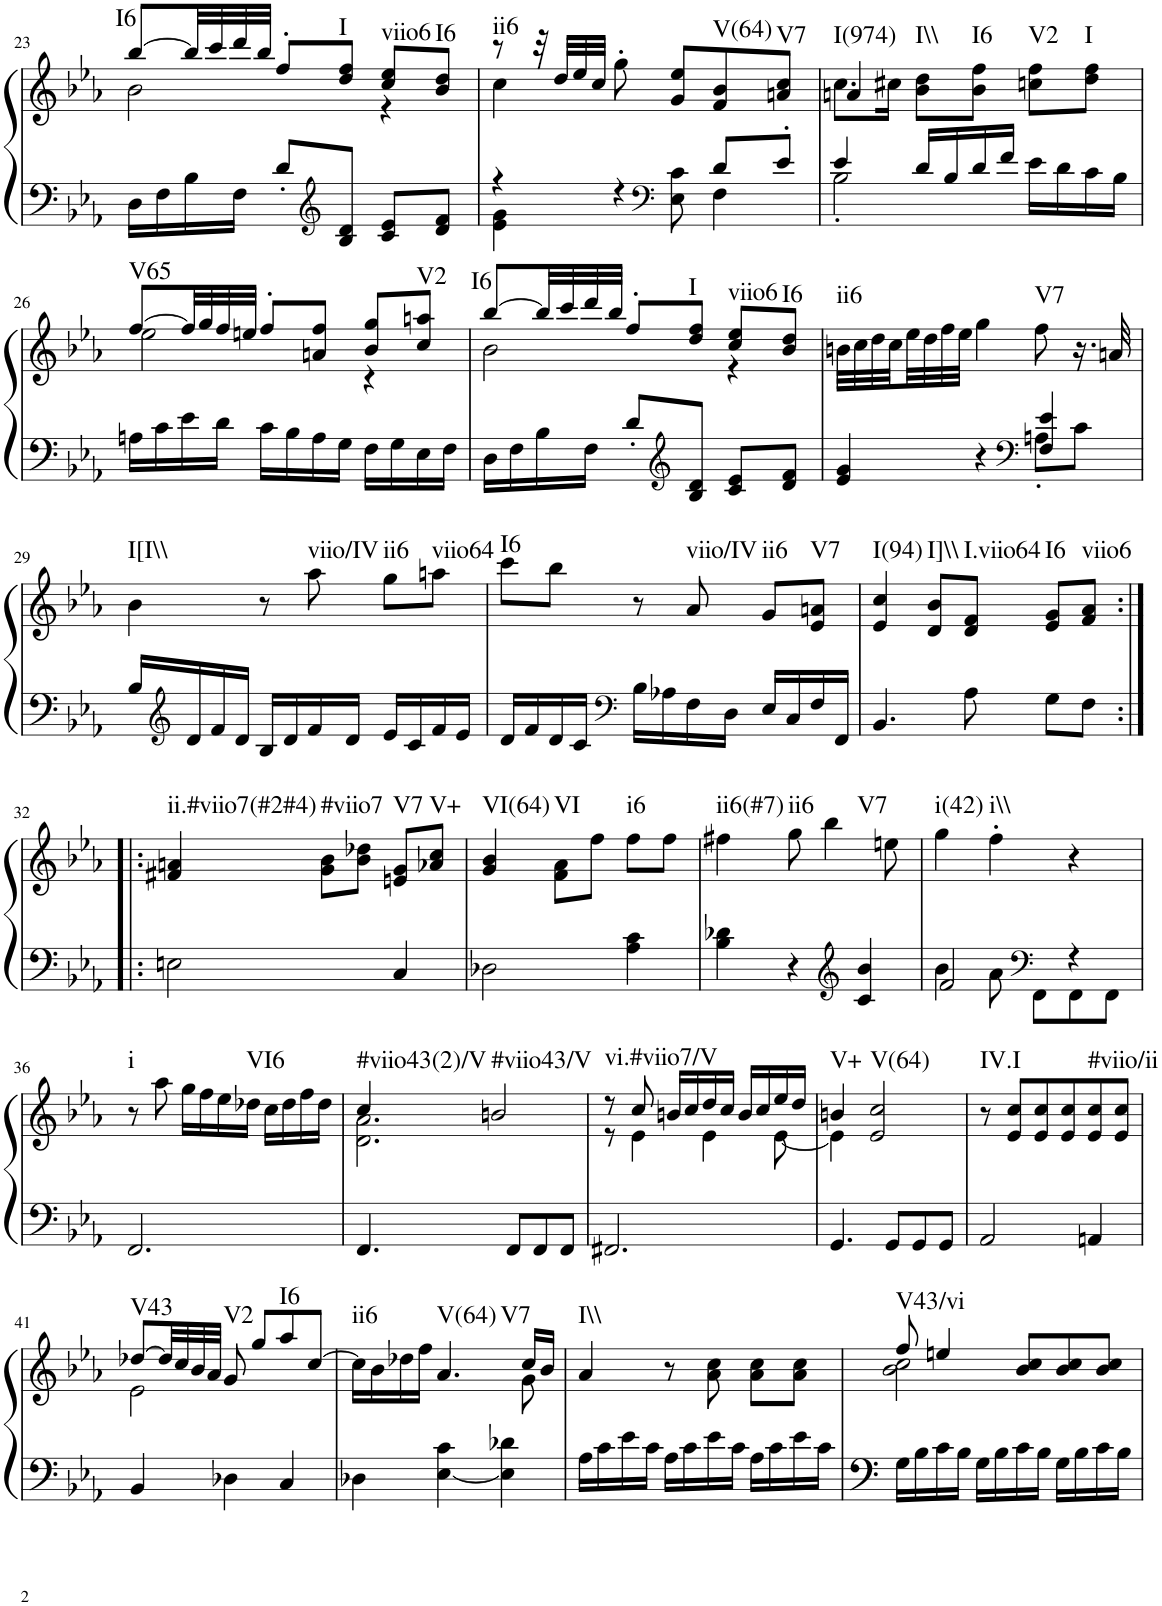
**kern	**kern	**harte
*part1	*part1	*part1
*staff2	*staff1	*
*I"Piano, Piano right	*	*
*I'Pno.	*	*
!!LO:PB:g=z
*clefF4	*clefG2	*
*k[b-e-a-]	*k[b-e-a-]	*
*M3/4	*M3/4	*
=23	=23	=23
*	*^	*
!	!	!	!LO:H:kt=I6
16D\LL	[8bb-/L	2b-\	N
16F\	.	.	.
16B-\	32bb-/LL]	.	.
.	32ccc/	.	.
16F\JJ	32ddd/	.	.
.	32bb-/JJJ	.	.
8d'/L	8ff'/L	.	.
*clefG2	*	*	*
!	!	!	!LO:H:kt=I
8B-/ 8d/J	8dd/ 8ff/J	.	N
!	!	!	!LO:H:kt=viio6
8c/ 8e-/L	8cc/ 8ee-/L	4r	N
!	!	!	!LO:H:kt=I6
8d/ 8f/J	8b-/ 8dd/J	.	N
=24	=24	=24	=24
*^	*	*	*
!	!	!	!	!LO:H:kt=ii6
4r	4e-\ 4g\	8r	4cc\	N
.	.	32r	.	.
.	.	32dd/LLL	.	.
.	.	32ee-/	.	.
.	.	32cc/JJJ	.	.
4r	8ryy	8gg'\	2ryy	.
*clefF4	*	*	*	*
.	8E-\ 8c\	8g/ 8ee-/L	.	.
!	!	!	!	!LO:H:kt=V(64)
8d/L	4F\	8f/ 8b-/	.	N
!	!	!	!	!LO:H:kt=V7
8e-'/J	.	8an/ 8cc/J	.	N
=25	=25	=25	=25	=25
!	!	!	!	!LO:H:kt=I(974)
4e-/	2B-'\	4an/	8.cc\L	N
.	.	.	16cc#X\Jk	.
!	!	!	!	!LO:H:kt=I\\
16d/LL	.	8b-\ 8dd\L	2ryy	N
16B-/	.	.	.	.
!	!	!	!	!LO:H:kt=I6
16d/	.	8b-\ 8ff\J	.	N
16f/JJ	.	.	.	.
!	!	!	!	!LO:H:kt=V2
16e-\LL	4ryy	8ccn\ 8ff\L	.	N
16d\	.	.	.	.
!	!	!	!	!LO:H:kt=I
16c\	.	8dd\ 8ff\J	.	N
16B-\JJ	.	.	.	.
*v	*v	*	*	*
!!LO:LB:g=z	!!
=26	=26	=26	=26
!	!	!	!LO:H:kt=V65
16An\LL	[8ff/L	2ee-\	N
16c\	.	.	.
16e-\	32ff/LL]	.	.
.	32gg/	.	.
16d\JJ	32ff/	.	.
.	32een/JJJ	.	.
16c\LL	8ff'/L	.	.
16B-\	.	.	.
16A\	8an/ 8ff/J	.	.
16G\JJ	.	.	.
16F\LL	8b-/ 8gg/L	4r	.
16G\	.	.	.
!	!	!	!LO:H:kt=V2
16E-\	8cc/ 8aan/J	.	N
16F\JJ	.	.	.
=27	=27	=27	=27
!	!	!	!LO:H:kt=I6
16D\LL	[8bb-/L	2b-\	N
16F\	.	.	.
16B-\	32bb-/LL]	.	.
.	32ccc/	.	.
16F\JJ	32ddd/	.	.
.	32bb-/JJJ	.	.
8d'/L	8ff'/L	.	.
*clefG2	*	*	*
!	!	!	!LO:H:kt=I
8B-/ 8d/J	8dd/ 8ff/J	.	N
!	!	!	!LO:H:kt=viio6
8c/ 8e-/L	8cc/ 8ee-/L	4r	N
!	!	!	!LO:H:kt=I6
8d/ 8f/J	8b-/ 8dd/J	.	N
*	*v	*v	*
=28	=28	=28
*^	*	*
!	!	!	!LO:H:kt=ii6
4e-/ 4g/	2ryy	32bn\LLL	N
.	.	32cc\	.
.	.	32dd\	.
.	.	32cc\	.
.	.	32ee-\	.
.	.	32dd\	.
.	.	32ff\	.
.	.	32ee-\JJJ	.
4r	.	4gg\	.
*clefF4	*	*	*
!	!	!	!LO:H:kt=V7
4F/ 4e-/	8An'\L	8ff\	N
.	8c\J	16.r	.
.	.	32an/	.
*v	*v	*	*
!!LO:LB:g=z
=29	=29	=29
!	!	!LO:H:kt=I[I\\
16B-/LL	4b-\	N
*clefG2	*	*
16d/	.	.
16f/	.	.
16d/JJ	.	.
16B-/LL	8r	.
16d/	.	.
!	!	!LO:H:kt=viio/IV
16f/	8aa-\	N
16d/JJ	.	.
!	!	!LO:H:kt=ii6
16e-/LL	8gg\L	N
16c/	.	.
!	!	!LO:H:kt=viio64
16f/	8aan\J	N
16e-/JJ	.	.
=30	=30	=30
!	!	!LO:H:kt=I6
16d/LL	8ccc\L	N
16f/	.	.
16d/	8bb-\J	.
16c/JJ	.	.
*clefF4	*	*
16B-\LL	8r	.
16A-X\	.	.
!	!	!LO:H:kt=viio/IV
16F\	8a-/	N
16D\JJ	.	.
!	!	!LO:H:kt=ii6
16E-/LL	8g/L	N
16C/	.	.
!	!	!LO:H:kt=V7
16F/	8e-/ 8an/J	N
16FF/JJ	.	.
=31	=31	=31
!	!	!LO:H:kt=I(94)
4.BB-/	4e-/ 4cc/	N
!	!	!LO:H:kt=I]\\
.	8d/ 8b-/L	N
!	!	!LO:H:kt=I.viio64
8A-\	8d/ 8f/J	N
!	!	!LO:H:kt=I6
8G\L	8e-/ 8g/L	N
!	!	!LO:H:kt=viio6
8F\J	8f/ 8a-/J	N
!!LO:LB:g=z
=32:|!|:	=32:|!|:	=32:|!|:
!	!	!LO:H:kt=ii.#viio7(#2#4)
2En\	4f#X/ 4an/	N
!	!	!LO:H:kt=#viio7
.	8g\ 8b-\L	N
.	8b-\ 8dd-X\J	.
!	!	!LO:H:kt=V7
4C/	8en/ 8g/L	N
!	!	!LO:H:kt=V+
.	8a-X/ 8cc/J	N
=33	=33	=33
!	!	!LO:H:kt=VI(64)
2D-X\	4g/ 4b-/	N
!	!	!LO:H:kt=VI
.	8f\ 8a-\L	N
.	8ff\J	.
!	!	!LO:H:kt=i6
4A-\ 4c\	8ff\L	N
.	8ff\J	.
=34	=34	=34
!	!	!LO:H:kt=ii6(#7)
4B-\ 4d-X\	4ff#X\	N
!	!	!LO:H:kt=ii6
4r	8gg\	N
!	!	!LO:H:kt=V7
.	4bb-\	N
*clefG2	*	*
4c/ 4b-/	.	.
.	8een\	.
=35	=35	=35
*^	*	*
!	!	!	!LO:H:kt=i(42)
2f/	4b-\	4gg\	N
!	!	!	!LO:H:kt=i\\
.	8a-\	4ff'\	N
*clefF4	*	*	*
.	8FF\L	.	.
4r	8FF\	4r	.
.	8FF\J	.	.
!!LO:LB:g=z
=36	=36	=36	=36
!	!	!	!LO:H:kt=i
*v	*v	*	*
2.FF/	8r	N
.	8aa-\	.
.	16gg\LL	.
.	16ff\	.
.	16ee-\	.
!	!	!LO:H:kt=VI6
.	16dd-X\JJ	N
.	16cc\LL	.
.	16dd-\	.
.	16ff\	.
.	16dd-\JJ	.
=37	=37	=37
*	*^	*
!	!	!	!LO:H:kt=#viio43(2)/V
4.FF/	4cc/	2.d\ 2.a-\	N
!	!	!	!LO:H:kt=#viio43/V
.	2bn/	.	N
8FF/L	.	.	.
8FF/	.	.	.
8FF/J	.	.	.
=38	=38	=38	=38
!	!	!	!LO:H:kt=vi.#viio7/V
2.FF#X/	8r	8r	N
.	8cc/	4e-\	.
.	16bn/LL	.	.
.	16cc/	.	.
.	16dd/	4e-\	.
.	16cc/JJ	.	.
.	16b/LL	.	.
.	16cc/	.	.
.	16ee-/	[8e-\	.
.	16dd/JJ	.	.
=39	=39	=39	=39
!	!	!	!LO:H:kt=V+
4.GG/	4bn/	4e-\]	N
!	!	!	!LO:H:kt=V(64)
.	2e-/ 2cc/	2ryy	N
8GG/L	.	.	.
8GG/	.	.	.
8GG/J	.	.	.
*	*v	*v	*
=40	=40	=40
!	!	!LO:H:kt=IV.I
2AA-/	8r	N
.	8e-/ 8cc/L	.
.	8e-/ 8cc/	.
.	8e-/ 8cc/	.
!	!	!LO:H:kt=#viio/ii
4AAn/	8e-/ 8cc/	N
.	8e-/ 8cc/J	.
!!LO:LB:g=z
=41	=41	=41
*	*^	*
!	!	!	!LO:H:kt=V43
4BB-/	[8dd-X/L	2e-\	N
.	32dd-/LL]	.	.
.	32cc/	.	.
.	32b-/	.	.
.	32a-/JJJ	.	.
!	!	!	!LO:H:kt=V2
4D-X\	8g/	.	N
.	8gg/L	.	.
!	!	!	!LO:H:kt=I6
4C/	8aa-/	4ryy	N
.	[8cc/J	.	.
=42	=42	=42	=42
!	!	!	!LO:H:kt=ii6
4D-X\	16cc\LL]	8ryy	N
.	16b-\	.	.
*	*v	*v	*
.	16dd-X\	.
.	16ff\JJ	.
!	!	!LO:H:n=1:kt=V(64)
!	!	!LO:H:n=2:kt=V7
[4E-\ 4c\	4.a-/	N N
4E-\] 4d-X\	.	.
*	*^	*
.	16cc/LL	8g\	.
.	16b-/JJ	.	.
*	*v	*v	*
=43	=43	=43
!	!	!LO:H:kt=I\\
16A-\LL	4a-/	N
16c\	.	.
16e-\	.	.
16c\JJ	.	.
16A-\LL	8r	.
16c\	.	.
16e-\	8a-\ 8cc\	.
16c\JJ	.	.
16A-\LL	8a-\ 8cc\L	.
16c\	.	.
16e-\	8a-\ 8cc\J	.
16c\JJ	.	.
=44	=44	=44
*	*^	*
!	!	!	!LO:H:kt=V43/vi
16G\LL	8ff/	2b-\ 2cc\	N
16B-\	.	.	.
16c\	4een/	.	.
16B-\JJ	.	.	.
16G\LL	.	.	.
16B-\	.	.	.
16c\	8b-/ 8cc/L	.	.
16B-\JJ	.	.	.
16G\LL	8b-/ 8cc/	4ryy	.
16B-\	.	.	.
16c\	8b-/ 8cc/J	.	.
16B-\JJ	.	.	.
*	*v	*v	*
=	=	=
*-	*-	*-
